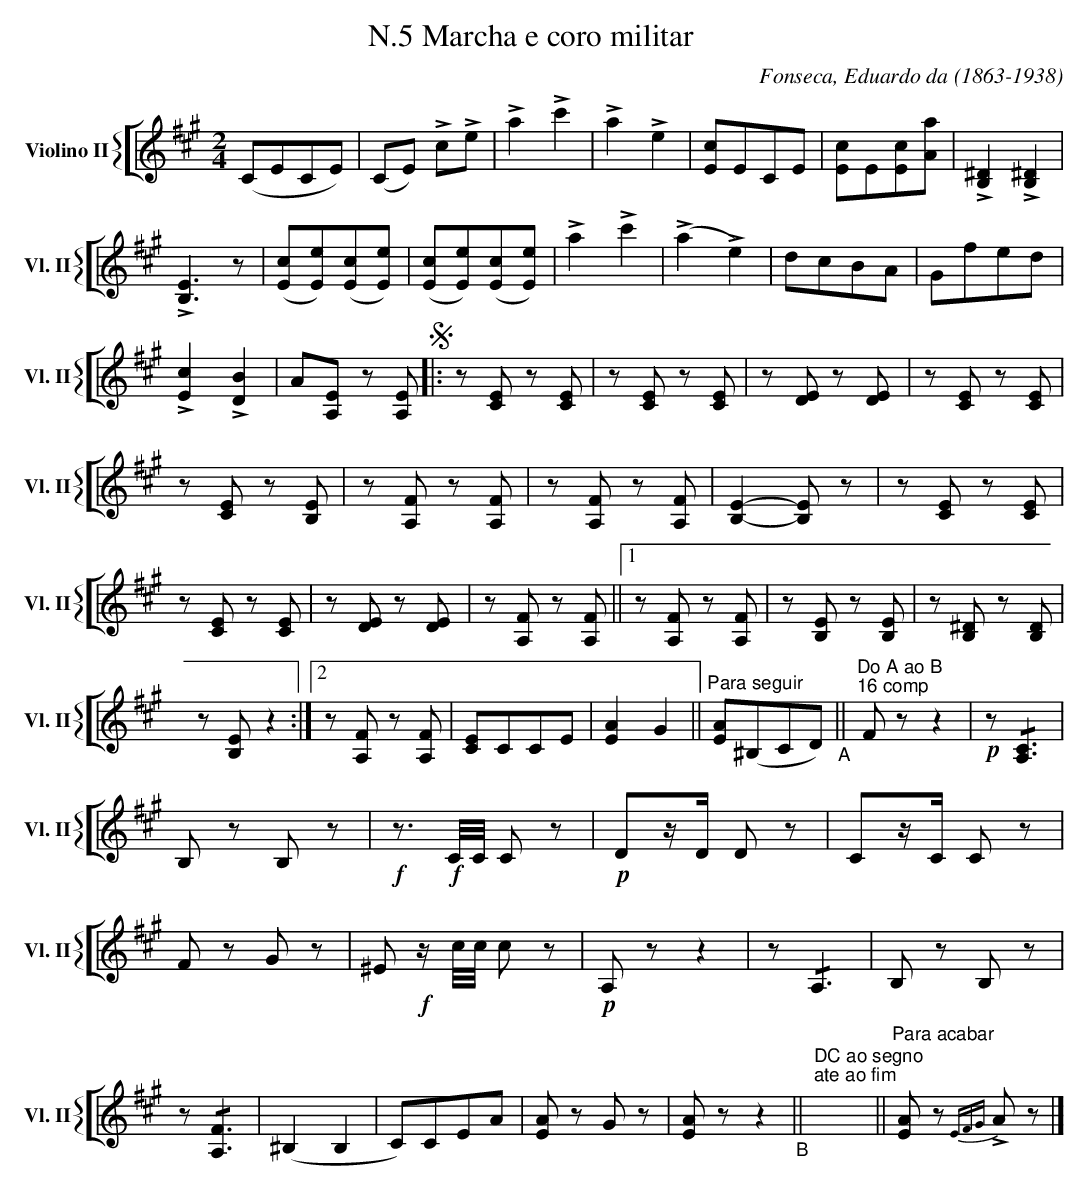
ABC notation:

X:1
T:N.5 Marcha e coro militar
C:Fonseca, Eduardo da (1863-1938)
M:2/4
L:1/8
K:A
V: 3 clef=treble name="Violino II" sname="Vl. II"
%%staves [{ 3 }]
   (CECE) | (CE) !>!c!>!e| !>!a2!>!c'2 | !>!a2 !>!e2 | [Ec]ECE | [Ec]E[Ec][Aa] | \
   !>![B,^D]2  !>![B,^D]2 | !>![EB,]3 z | ([Ec][Ee])([Ec][Ee]) | ([Ec][Ee])([Ec][Ee]) |\
   !>!a2 !>!c'2 |(!>!a2 !>!e2) | dcBA | Gfed | !>![Ec]2 !>![DB]2 | A[A,E]z [A,E] !segno!|: \
   z[CE] z[CE] |z[CE] z[CE] | z[DE] z[DE] | z[CE] z[CE] | z[CE] z[B,E] | z[A,F] z[A,F] | z[A,F] z[A,F] | \
   [B,E]2-[B,E]z | z[CE] z[CE] | z[CE] z[CE] | z[DE]  z[DE] |  z[A,F]  z[A,F] \
   ||1 z[A,F]  z[A,F] | z[B,E] z[B,E] | z[B,^D] z[B,D] | z[B,E] z2 \
   :|2 z[A,F] z[A,F] | [CE]CCE | [EA]2G2 || \
   "^Para seguir" [EA](^B,CD) "_A" || \
   "^Do A ao B""^16 comp" Fzz2 | !p!z!/![A,C]3 | B,z B,z | !f! z3/2!f![C]//[C]// [C]z | \
   !p! Dz/D/ Dz | Cz/C/ Cz | Fz Gz | ^E !f!z/c//c// cz | !p! A,zz2| z!/!A,3| B,z B,z |  z!/![A,F]3 | \
   (^B,2 B,2 | C)CEA |[AE]z Gz | [AE]z z2 "_B" || "DC ao segno" "ate ao fim" X ||"^Para acabar" [EA]z {EFG}!>!Az |] \
